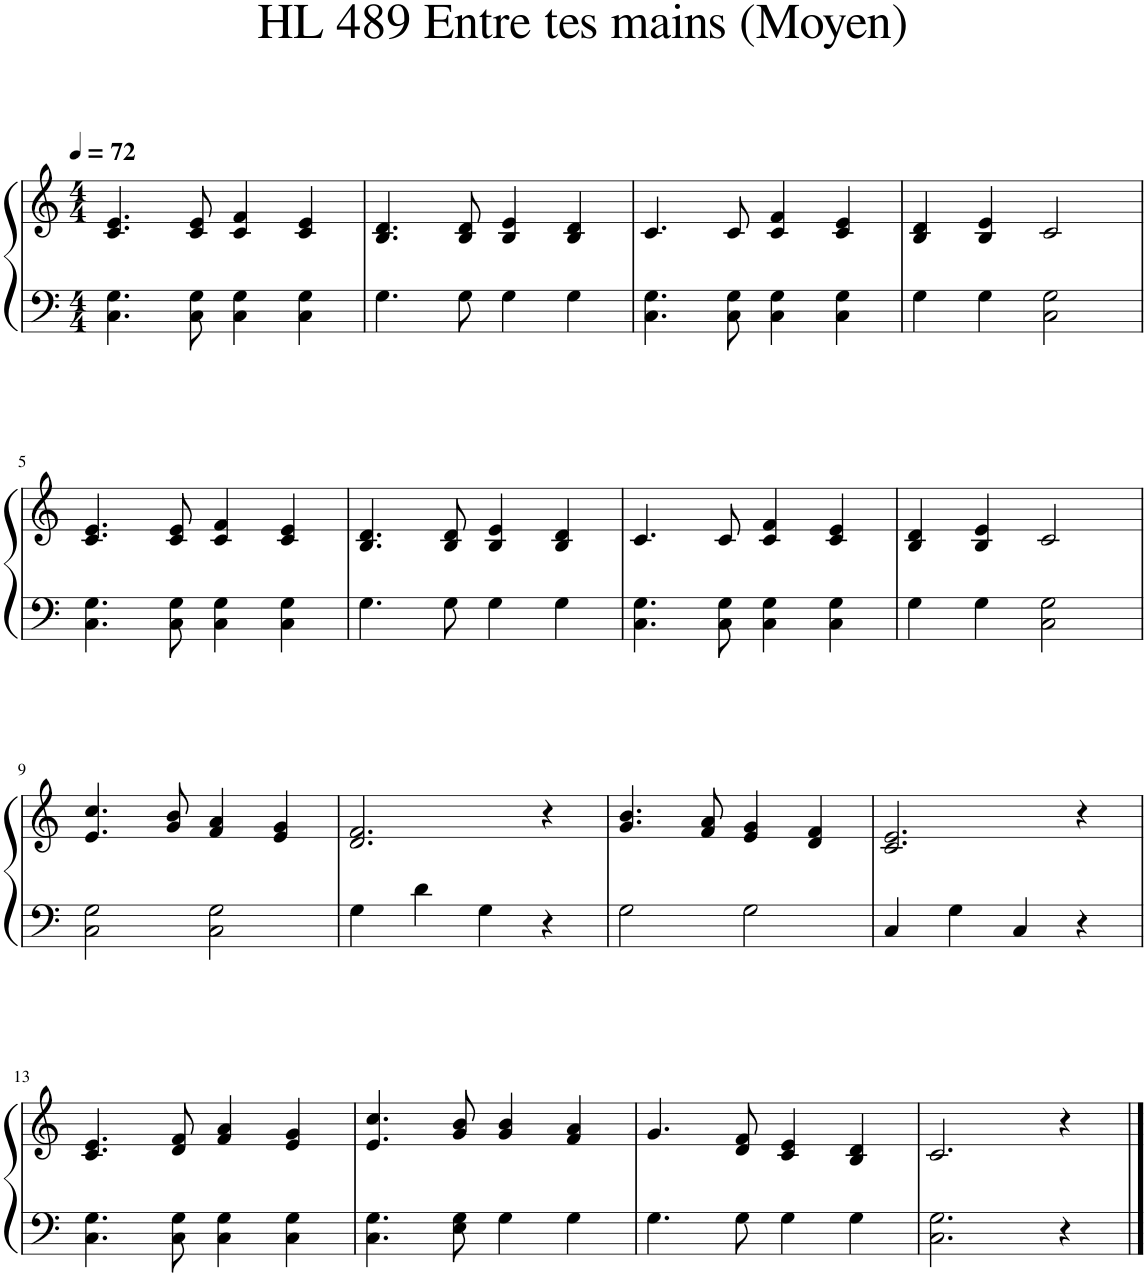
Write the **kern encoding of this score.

**kern	**kern
*part1	*part1
*staff2	*staff1
*I"Piano, Piano	*
*I'Pno.	*
*clefF4	*clefG2
*k[]	*k[]
*M4/4	*M4/4
*MM72	*MM72
=1	=1
4.C\ 4.G\	4.c/ 4.e/
8C\ 8G\	8c/ 8e/
4C\ 4G\	4c/ 4f/
4C\ 4G\	4c/ 4e/
=2	=2
4.G\	4.B/ 4.d/
8G\	8B/ 8d/
4G\	4B/ 4e/
4G\	4B/ 4d/
=3	=3
4.C\ 4.G\	4.c/
8C\ 8G\	8c/
4C\ 4G\	4c/ 4f/
4C\ 4G\	4c/ 4e/
=4	=4
4G\	4B/ 4d/
4G\	4B/ 4e/
2C\ 2G\	2c/
!!LO:LB:g=z
=5	=5
4.C\ 4.G\	4.c/ 4.e/
8C\ 8G\	8c/ 8e/
4C\ 4G\	4c/ 4f/
4C\ 4G\	4c/ 4e/
=6	=6
4.G\	4.B/ 4.d/
8G\	8B/ 8d/
4G\	4B/ 4e/
4G\	4B/ 4d/
=7	=7
4.C\ 4.G\	4.c/
8C\ 8G\	8c/
4C\ 4G\	4c/ 4f/
4C\ 4G\	4c/ 4e/
=8	=8
4G\	4B/ 4d/
4G\	4B/ 4e/
2C\ 2G\	2c/
!!LO:LB:g=z
=9	=9
2C\ 2G\	4.e/ 4.cc/
.	8g/ 8b/
2C\ 2G\	4f/ 4a/
.	4e/ 4g/
=10	=10
4G\	2.d/ 2.f/
4d\	.
4G\	.
4r	4r
=11	=11
2G\	4.g/ 4.b/
.	8f/ 8a/
2G\	4e/ 4g/
.	4d/ 4f/
=12	=12
4C/	2.c/ 2.e/
4G\	.
4C/	.
4r	4r
!!LO:LB:g=z
=13	=13
4.C\ 4.G\	4.c/ 4.e/
8C\ 8G\	8d/ 8f/
4C\ 4G\	4f/ 4a/
4C\ 4G\	4e/ 4g/
=14	=14
4.C\ 4.G\	4.e/ 4.cc/
8E\ 8G\	8g/ 8b/
4G\	4g/ 4b/
4G\	4f/ 4a/
=15	=15
4.G\	4.g/
8G\	8d/ 8f/
4G\	4c/ 4e/
4G\	4B/ 4d/
=16	=16
2.C\ 2.G\	2.c/
4r	4r
==	==
*-	*-
